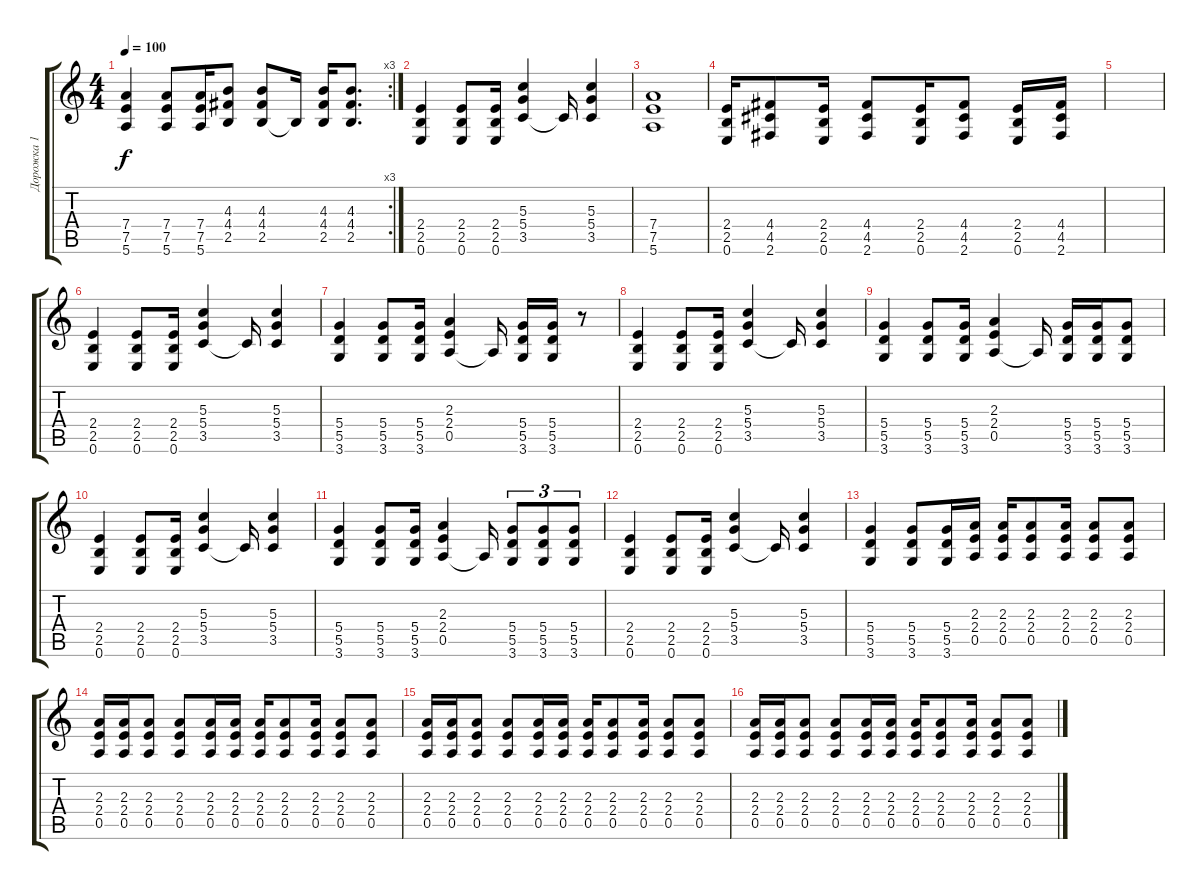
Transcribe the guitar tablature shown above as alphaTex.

\track ("Дорожка 1" "Дорожка 1") {instrument acousticguitarnylon}
\staff {score tabs}
\tuning (E4 B3 G3 D3 A2 E2) {hide}
\rc 3
\ts (4 4)
\tempo 100
\clef g2
\ks c
(7.4 7.5 5.6).4{dy f} (7.4 7.5 5.6).8 (7.4 7.5 5.6).16 (4.3 4.4 2.5).8 (4.3 4.4 2.5).8 2.5{t}.16 (4.3 4.4 2.5).16 (4.3 4.4 2.5).8{d} |
(2.4 2.5 0.6).4{instrument distortionguitar} (2.4 2.5 0.6).8 (2.4 2.5 0.6).16 (5.3 5.4 3.5).4 3.5{t}.16 (5.3 5.4 3.5).4 |
(7.4 7.5 5.6).1 |
(2.4 2.5 0.6).16 (4.4 4.5 2.6).8 (2.4 2.5 0.6).16 (4.4 4.5 2.6).8 (2.4 2.5 0.6).16 (4.4 4.5 2.6).8 (2.4 2.5 0.6).16 (4.4 4.5 2.6).16 |
|
(2.4 2.5 0.6).4{instrument distortionguitar} (2.4 2.5 0.6).8 (2.4 2.5 0.6).16 (5.3 5.4 3.5).4 3.5{t}.16 (5.3 5.4 3.5).4 |
(5.4 5.5 3.6).4 (5.4 5.5 3.6).8 (5.4 5.5 3.6).16 (2.3 2.4 0.5).4 0.5{t}.16 (5.4 5.5 3.6).16 (5.4 5.5 3.6).16 r.8 |
(2.4 2.5 0.6).4{instrument distortionguitar} (2.4 2.5 0.6).8 (2.4 2.5 0.6).16 (5.3 5.4 3.5).4 3.5{t}.16 (5.3 5.4 3.5).4 |
(5.4 5.5 3.6).4 (5.4 5.5 3.6).8 (5.4 5.5 3.6).16 (2.3 2.4 0.5).4 0.5{t}.16 (5.4 5.5 3.6).16 (5.4 5.5 3.6).16 (5.4 5.5 3.6).8 |
(2.4 2.5 0.6).4{instrument distortionguitar} (2.4 2.5 0.6).8 (2.4 2.5 0.6).16 (5.3 5.4 3.5).4 3.5{t}.16 (5.3 5.4 3.5).4 |
(5.4 5.5 3.6).4 (5.4 5.5 3.6).8 (5.4 5.5 3.6).16 (2.3 2.4 0.5).4 0.5{t}.16 (5.4 5.5 3.6).8{tu (3 2)} (5.4 5.5 3.6).8{tu (3 2)} (5.4 5.5 3.6).8{tu (3 2)} |
(2.4 2.5 0.6).4{instrument distortionguitar} (2.4 2.5 0.6).8 (2.4 2.5 0.6).16 (5.3 5.4 3.5).4 3.5{t}.16 (5.3 5.4 3.5).4 |
(5.4 5.5 3.6).4 (5.4 5.5 3.6).8 (5.4 5.5 3.6).16 (2.3 2.4 0.5).16 (2.3 2.4 0.5).16 (2.3 2.4 0.5).8 (2.3 2.4 0.5).16 (2.3 2.4 0.5).8 (2.3 2.4 0.5).8 |
(2.3 2.4 0.5).16 (2.3 2.4 0.5).16 (2.3 2.4 0.5).8 (2.3 2.4 0.5).8 (2.3 2.4 0.5).16 (2.3 2.4 0.5).16 (2.3 2.4 0.5).16 (2.3 2.4 0.5).8 (2.3 2.4 0.5).16 (2.3 2.4 0.5).8 (2.3 2.4 0.5).8 |
(2.3 2.4 0.5).16 (2.3 2.4 0.5).16 (2.3 2.4 0.5).8 (2.3 2.4 0.5).8 (2.3 2.4 0.5).16 (2.3 2.4 0.5).16 (2.3 2.4 0.5).16 (2.3 2.4 0.5).8 (2.3 2.4 0.5).16 (2.3 2.4 0.5).8 (2.3 2.4 0.5).8 |
(2.3 2.4 0.5).16 (2.3 2.4 0.5).16 (2.3 2.4 0.5).8 (2.3 2.4 0.5).8 (2.3 2.4 0.5).16 (2.3 2.4 0.5).16 (2.3 2.4 0.5).16 (2.3 2.4 0.5).8 (2.3 2.4 0.5).16 (2.3 2.4 0.5).8 (2.3 2.4 0.5).8
